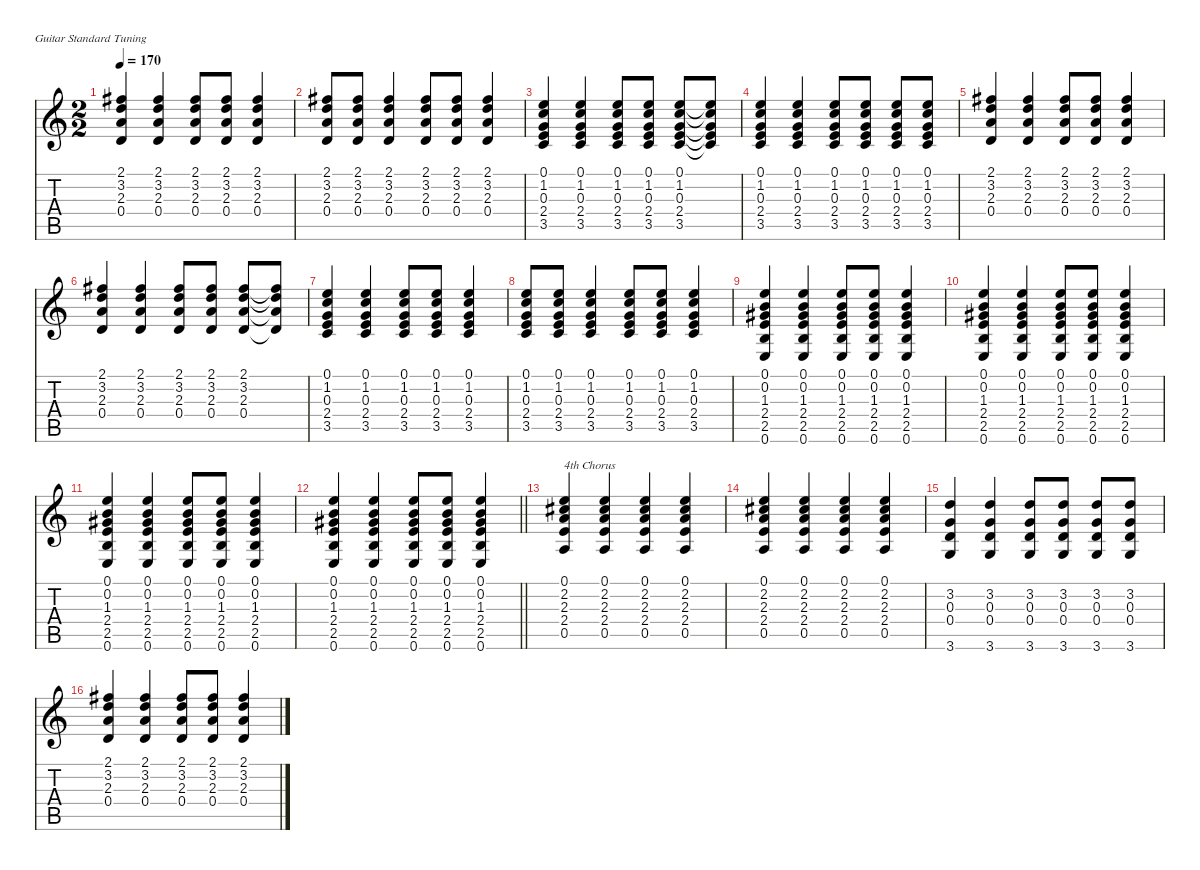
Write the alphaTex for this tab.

\defaultSystemsLayout 4
\hideDynamics
\bracketExtendMode nobrackets
\singleTrackTrackNamePolicy hidden
\multiTrackTrackNamePolicy hidden
\firstSystemTrackNameMode fullname
\firstSystemTrackNameOrientation horizontal
\otherSystemsTrackNameOrientation horizontal
\track ("Acoustic III" "n.guit.") {instrument acousticguitarnylon}
\staff {score tabs}
\tuning (E4 B3 G3 D3 A2 E2)
\ts (2 2)
\tempo 170
\clef g2
\ks c
(2.1{acc #} 3.2 2.3 0.4).4{dy f beam Up} (2.1{acc #} 3.2 2.3 0.4).4{beam Up} (2.1{acc #} 3.2 2.3 0.4).8{beam Up} (2.1{acc #} 3.2 2.3 0.4).8{beam Up} (2.1{acc #} 3.2 2.3 0.4).4{beam Up} |
(2.1{acc #} 3.2 2.3 0.4).8{beam Up} (2.1{acc #} 3.2 2.3 0.4).8{beam Up} (2.1{acc #} 3.2 2.3 0.4).4{beam Up} (2.1{acc #} 3.2 2.3 0.4).8{beam Up} (2.1{acc #} 3.2 2.3 0.4).8{beam Up} (2.1{acc #} 3.2 2.3 0.4).4{beam Up} |
(0.1 1.2 0.3 2.4 3.5).4{beam Up} (0.1 1.2 0.3 2.4 3.5).4{beam Up} (0.1 1.2 0.3 2.4 3.5).8{beam Up} (0.1 1.2 0.3 2.4 3.5).8{beam Up} (0.1 1.2 0.3 2.4 3.5).8{beam Up} (0.1{t} 1.2{t} 0.3{t} 2.4{t} 3.5{t}).8{beam Up} |
(0.1 1.2 0.3 2.4 3.5).4{beam Up} (0.1 1.2 0.3 2.4 3.5).4{beam Up} (0.1 1.2 0.3 2.4 3.5).8{beam Up} (0.1 1.2 0.3 2.4 3.5).8{beam Up} (0.1 1.2 0.3 2.4 3.5).8{beam Up} (0.1 1.2 0.3 2.4 3.5).8{beam Up} |
(2.1{acc #} 3.2 2.3 0.4).4{beam Up} (2.1{acc #} 3.2 2.3 0.4).4{beam Up} (2.1{acc #} 3.2 2.3 0.4).8{beam Up} (2.1{acc #} 3.2 2.3 0.4).8{beam Up} (2.1{acc #} 3.2 2.3 0.4).4{beam Up} |
(2.1{acc #} 3.2 2.3 0.4).4{beam Up} (2.1{acc #} 3.2 2.3 0.4).4{beam Up} (2.1{acc #} 3.2 2.3 0.4).8{beam Up} (2.1{acc #} 3.2 2.3 0.4).8{beam Up} (2.1{acc #} 3.2 2.3 0.4).8{beam Up} (2.1{t acc #} 3.2{t} 2.3{t} 0.4{t}).8{beam Up} |
(0.1 1.2 0.3 2.4 3.5).4{beam Up} (0.1 1.2 0.3 2.4 3.5).4{beam Up} (0.1 1.2 0.3 2.4 3.5).8{beam Up} (0.1 1.2 0.3 2.4 3.5).8{beam Up} (0.1 1.2 0.3 2.4 3.5).4{beam Up} |
(0.1 1.2 0.3 2.4 3.5).8{beam Up} (0.1 1.2 0.3 2.4 3.5).8{beam Up} (0.1 1.2 0.3 2.4 3.5).4{beam Up} (0.1 1.2 0.3 2.4 3.5).8{beam Up} (0.1 1.2 0.3 2.4 3.5).8{beam Up} (0.1 1.2 0.3 2.4 3.5).4{beam Up} |
(0.1 0.2 1.3{acc #} 2.4 2.5 0.6).4{beam Up} (0.1 0.2 1.3{acc #} 2.4 2.5 0.6).4{beam Up} (0.1 0.2 1.3{acc #} 2.4 2.5 0.6).8{beam Up} (0.1 0.2 1.3{acc #} 2.4 2.5 0.6).8{beam Up} (0.1 0.2 1.3{acc #} 2.4 2.5 0.6).4{beam Up} |
(0.1 0.2 1.3{acc #} 2.4 2.5 0.6).4{beam Up} (0.1 0.2 1.3{acc #} 2.4 2.5 0.6).4{beam Up} (0.1 0.2 1.3{acc #} 2.4 2.5 0.6).8{beam Up} (0.1 0.2 1.3{acc #} 2.4 2.5 0.6).8{beam Up} (0.1 0.2 1.3{acc #} 2.4 2.5 0.6).4{beam Up} |
(0.1 0.2 1.3{acc #} 2.4 2.5 0.6).4{beam Up} (0.1 0.2 1.3{acc #} 2.4 2.5 0.6).4{beam Up} (0.1 0.2 1.3{acc #} 2.4 2.5 0.6).8{beam Up} (0.1 0.2 1.3{acc #} 2.4 2.5 0.6).8{beam Up} (0.1 0.2 1.3{acc #} 2.4 2.5 0.6).4{beam Up} |
\barLineRight lightlight
(0.1 0.2 1.3{acc #} 2.4 2.5 0.6).4{beam Up} (0.1 0.2 1.3{acc #} 2.4 2.5 0.6).4{beam Up} (0.1 0.2 1.3{acc #} 2.4 2.5 0.6).8{beam Up} (0.1 0.2 1.3{acc #} 2.4 2.5 0.6).8{beam Up} (0.1 0.2 1.3{acc #} 2.4 2.5 0.6).4{beam Up} |
(0.1 2.2{acc #} 2.3 2.4 0.5).4{txt "4th Chorus" beam Up} (0.1 2.2{acc #} 2.3 2.4 0.5).4{beam Up} (0.1 2.2{acc #} 2.3 2.4 0.5).4{beam Up} (0.1 2.2{acc #} 2.3 2.4 0.5).4{beam Up} |
(0.1 2.2{acc #} 2.3 2.4 0.5).4{beam Up} (0.1 2.2{acc #} 2.3 2.4 0.5).4{beam Up} (0.1 2.2{acc #} 2.3 2.4 0.5).4{beam Up} (0.1 2.2{acc #} 2.3 2.4 0.5).4{beam Up} |
(3.2 0.3 0.4 3.6).4{beam Up} (3.2 0.3 0.4 3.6).4{beam Up} (3.2 0.3 0.4 3.6).8{beam Up} (3.2 0.3 0.4 3.6).8{beam Up} (3.2 0.3 0.4 3.6).8{beam Up} (3.2 0.3 0.4 3.6).8{beam Up} |
(2.1{acc #} 3.2 2.3 0.4).4{beam Up} (2.1{acc #} 3.2 2.3 0.4).4{beam Up} (2.1{acc #} 3.2 2.3 0.4).8{beam Up} (2.1{acc #} 3.2 2.3 0.4).8{beam Up} (2.1{acc #} 3.2 2.3 0.4).4{beam Up}
